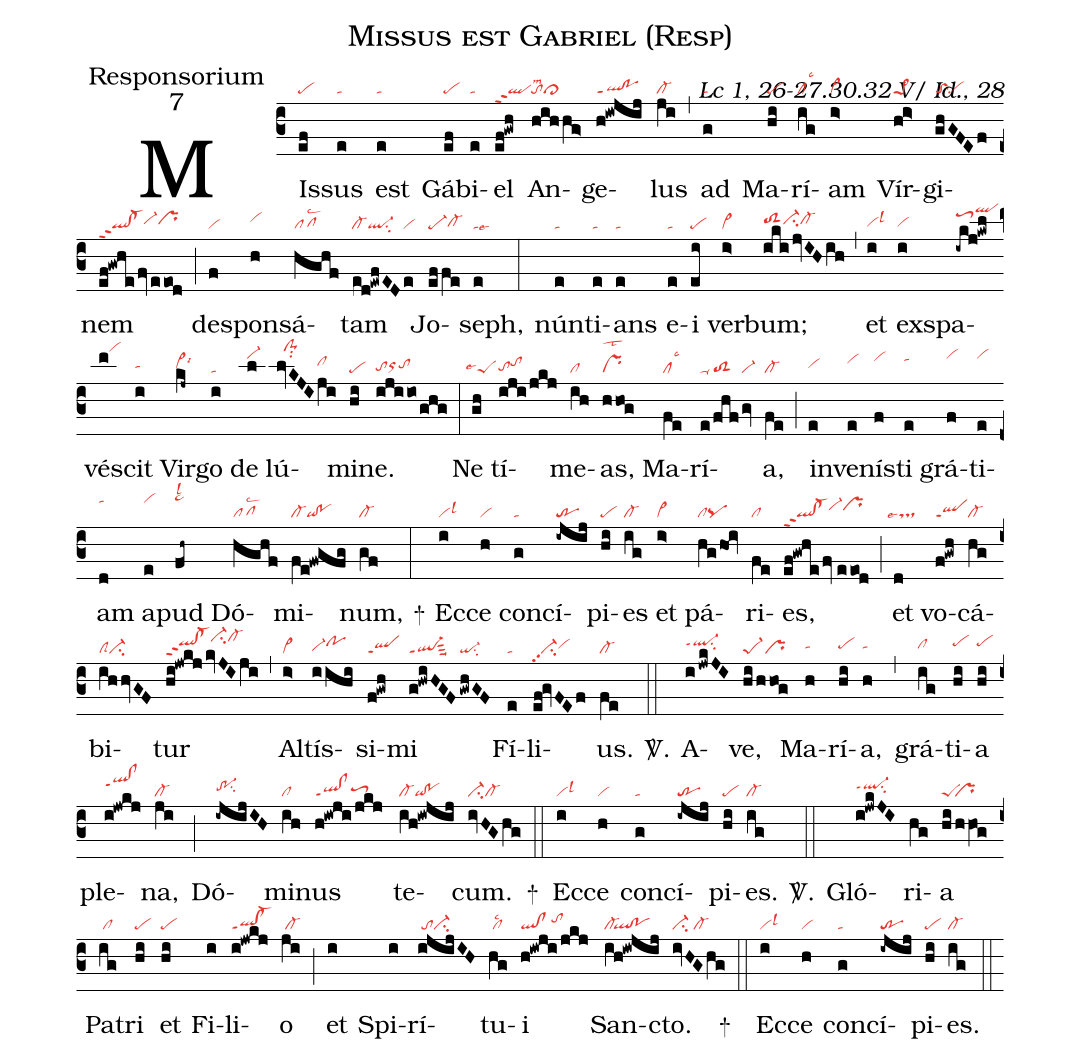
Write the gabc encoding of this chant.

name:Missus est Gabriel (Resp);
office-part:Responsorium;
mode:7;
commentary:Lc 1, 26-27.30.32 V/ Id., 28;
nabc-lines:1;
%%
(c3)
MIs(ef|pe)sus(e|ta) est(e|ta) Gá(ef|pe)bi(e|ta)el(ef!gwh|qlppt2) An(hihhg>|tolsm2cl>)ge(h!iwjij|ql!poppt1)lus(ji|cl-) (,)
ad(g|ta) Ma(hi|pe)rí(ig|cllsc3)am(i>|vi>) Vír(hi>|pe>1)gi(ghGFEf|toSsu2vihg)nem(ef!gwhe/fveeod|ql!cl-ppt2vi-hhprhh) (;)
de(f|vi)spon(h|vihi)sá(hghf|pflsc2)tam(ed!ewfEDe|cl-ql-su2vi) Jo(effe|pe-cl-hg)seph,(e|talse6) (:)
nún(e|ta)ti(e|ta)ans(e|ta) e(e|ta)i(ei|pe) ver(i>|vi>)bum;(iki/jvIHih|toS2hhci-hhcl-hh) (,)
et(i|vihglsl3) ex(i|vihg)spa(-ikj!kwl|toS3hkqlhm)vé(m|///vihp)scit(i|tahh)
Vir(kj~|vi>hhlsi6)go(i|ta) de(l|vi-hl) lú(lvKJI|//clS-hpsu2|ji|clhi)mi(hi|pe)ne.(ijiio/ghg|tohgorhhtohh) (:)
Ne(gh|``peSlse4) tí(iji/jkj|tohgtohi)me(ih|cl)as,(hhog|prlst2) Ma(fe|cllsc3)rí(e/|ta-|fhf/|toS2|gv|vi-)a,(fe|cl-) (;)
in(e|vihh)ve(e|vihj)nís(f|vihk)ti(e|tahk) grá(f|vihl)ti(e|vihl)am(d|tahl) a(e|vihl)pud(fh~|ta>hmlsl2) Dó(hghf|pflsc2)mi(fe!fwgfg|cl-qi!po)num,(gf|cl-) +(:)
Ec(i|vilsl3)ce(h|vi) con(g|ta)cí(-ijij|tr)pi(hi|pe)es(ig|cl-) et(i>|vi>) pá(hghoi|clpq)ri(fe|cl)es,(ef!gwhe/fv//eeod|ql!cl-ppt2vi-hiprhi) (;)
et(d|``tslse4) vo(f!gwh|qlppt1)cá(hg|cl-)bi(ihhvGF|clSci-)tur(hi!jwkj/kvJIji|qlhi!cl-hippt2ci-hkcl-hk) (,)
Al(i>|vi>)tís(iihi|vi-hgpohi)si(f!gwh|qlppt1)mi(g!hwiHGF/|ql-ppt1sut2suu1|gwhGF|qi-su2) Fí(e|ta)li(ef!gvFEf|vi-pp2su2vihh)us.(fe|cl-) <sp>V/</sp>.(::)
A(ijwkJI|ql-hippt1su2)ve,(hi/hhog|pe-1pr) Ma(h|tahh)rí(hi|pehh)a,(h|tahh) (,)
grá(ig|clhh)ti(hi|pehi)a(hi|pehi) ple(i!jwkj|qlhj!clhjppt1)na,(ji|cl-) (;)
Dó(-ijijIH|tr-1hhsu2)mi(ih|cl)nus(h!iwji/jkj|ql!clppt1toS3hh) te(ih!iwjij|cl-qi!po)cum.(ivHGhg|ci-cl-) +(::)
Ec(i|vilsl3)ce(h|vi) con(g|ta)cí(-ijij|tr)pi(hi|pe)es.(ig|cl-) <sp>V/</sp>.(::)
Gló(i!jwkJI|ql-hippt1su2)ri(hg)a(hi/hhVO!g|peS``pr)
Pa(ig|/cl)tri(hi|pe) et(hi|pe) Fi(i)li(i!jwkj|ql!cl-ppt1)o(ji|/cl-) (;)
et(i) Spi(i)rí(i!@jijIH|/toci-)tu(hg|/cllsc2)i(h!iwji/jkj|ql!cl/tohi) San(ih!iw!@jij|cl-``ql!po)cto.(ivHGhg|ci-/cl-) +(::)
Ec(i|vilsl3)ce(h|vi) con(g|ta)cí(-ijij|tr)pi(hi|pe)es.(ig|cl-) (::)
